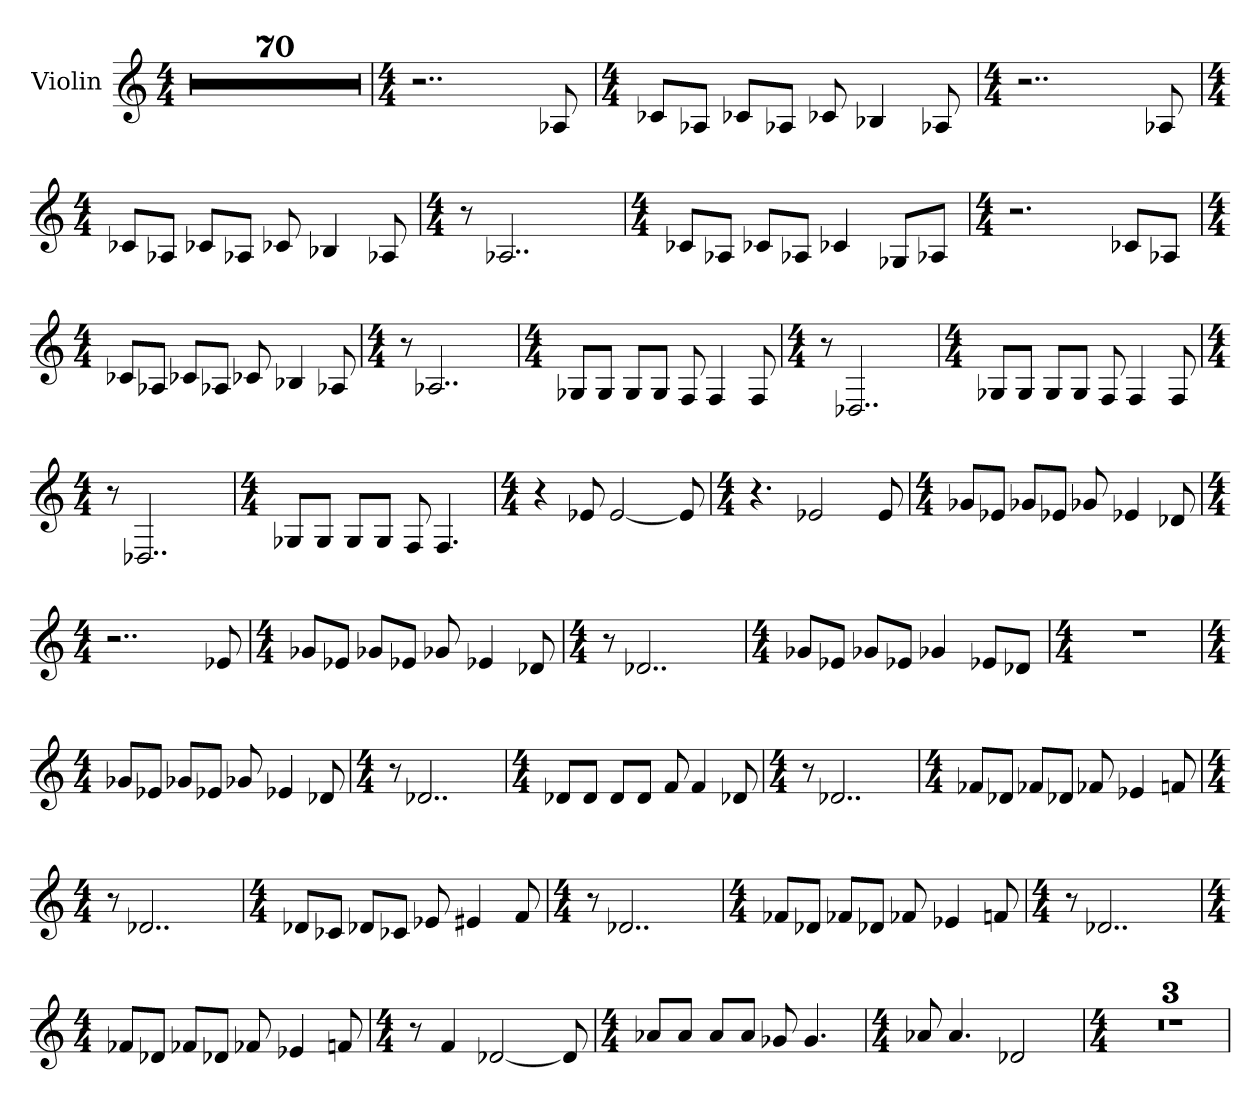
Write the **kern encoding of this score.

**kern
*part1
*staff1
*I"Violin
*I'Vln
*M4/4
=
1r
=
*M4/4
1r
=
*M4/4
1r
=
*M4/4
1r
=
*M4/4
1r
=
*M4/4
1r
=
*M4/4
1r
=
*M4/4
1r
=
*M4/4
1r
=
*M4/4
1r
=
*M4/4
1r
=
*M4/4
1r
=
*M4/4
1r
=
*M4/4
1r
=
*M4/4
1r
=
*M4/4
1r
=
*M4/4
1r
=
*M4/4
1r
=
*M4/4
1r
=
*M4/4
1r
=
*M4/4
1r
=
*M4/4
1r
=
*M4/4
1r
=
*M4/4
1r
=
*M4/4
1r
=
*M4/4
1r
=
*M4/4
1r
=
*M4/4
1r
=
*M4/4
1r
=
*M4/4
1r
=
*M4/4
1r
=
*M4/4
1r
=
*M4/4
1r
=
*M4/4
1r
=
*M4/4
1r
=
*M4/4
1r
=
*M4/4
1r
=
*M4/4
1r
=
*M4/4
1r
=
*M4/4
1r
=
*M4/4
1r
=
*M4/4
1r
=
*M4/4
1r
=
*M4/4
1r
=
*M4/4
1r
=
*M4/4
1r
=
*M4/4
1r
=
*M4/4
1r
=
*M4/4
1r
=
*M4/4
1r
=
*M4/4
1r
=
*M4/4
1r
=
*M4/4
1r
=
*M4/4
1r
=
*M4/4
1r
=
*M4/4
1r
=
*M4/4
1r
=
*M4/4
1r
=
*M4/4
1r
=
*M4/4
1r
=
*M4/4
1r
=
*M4/4
1r
=
*M4/4
1r
=
*M4/4
1r
=
*M4/4
1r
=
*M4/4
1r
=
*M4/4
1r
=
*M4/4
1r
=
*M4/4
1r
=
*M4/4
1r
=
*M4/4
2..r
8A-X
=
*M4/4
8c-XL
8A-XJ
8c-XL
8A-XJ
8c-X
4B-X
8A-X
=
*M4/4
2..r
8A-X
=
*M4/4
8c-XL
8A-XJ
8c-XL
8A-XJ
8c-X
4B-X
8A-X
=
*M4/4
8r
2..A-X
=
*M4/4
8c-XL
8A-XJ
8c-XL
8A-XJ
4c-X
8G-XL
8A-XJ
=
*M4/4
2.r
8c-XL
8A-XJ
=
*M4/4
8c-XL
8A-XJ
8c-XL
8A-XJ
8c-X
4B-X
8A-X
=
*M4/4
8r
2..A-X
=
*M4/4
8G-XL
8G-J
8G-L
8G-J
8F
4F
8F
=
*M4/4
8r
2..D-X
=
*M4/4
8G-XL
8G-J
8G-L
8G-J
8F
4F
8F
=
*M4/4
8r
2..D-X
=
*M4/4
8G-XL
8G-J
8G-L
8G-J
8F
4.F
=
*M4/4
4r
8e-X
[2e-
8e-]
=
*M4/4
4.r
2e-X
8e-
=
*M4/4
8g-XL
8e-XJ
8g-XL
8e-XJ
8g-X
4e-X
8d-X
=
*M4/4
2..r
8e-X
=
*M4/4
8g-XL
8e-XJ
8g-XL
8e-XJ
8g-X
4e-X
8d-X
=
*M4/4
8r
2..d-X
=
*M4/4
8g-XL
8e-XJ
8g-XL
8e-XJ
4g-X
8e-XL
8d-XJ
=
*M4/4
1r
=
*M4/4
8g-XL
8e-XJ
8g-XL
8e-XJ
8g-X
4e-X
8d-X
=
*M4/4
8r
2..d-X
=
*M4/4
8d-XL
8d-J
8d-L
8d-J
8f
4f
8d-X
=
*M4/4
8r
2..d-X
=
*M4/4
8f-XL
8d-XJ
8f-XL
8d-XJ
8f-X
4e-X
8fn
=
*M4/4
8r
2..d-X
=
*M4/4
8d-XL
8c-XJ
8d-XL
8c-XJ
8e-X
4e#X
8f
=
*M4/4
8r
2..d-X
=
*M4/4
8f-XL
8d-XJ
8f-XL
8d-XJ
8f-X
4e-X
8fn
=
*M4/4
8r
2..d-X
=
*M4/4
8f-XL
8d-XJ
8f-XL
8d-XJ
8f-X
4e-X
8fn
=
*M4/4
8r
4f
[2d-X
8d-]
=
*M4/4
8a-XL
8a-J
8a-L
8a-J
8g-X
4.g-
=
*M4/4
8a-X
4.a-
2d-X
=
*M4/4
1r
=
*M4/4
1r
=
*M4/4
1r
=
*-
